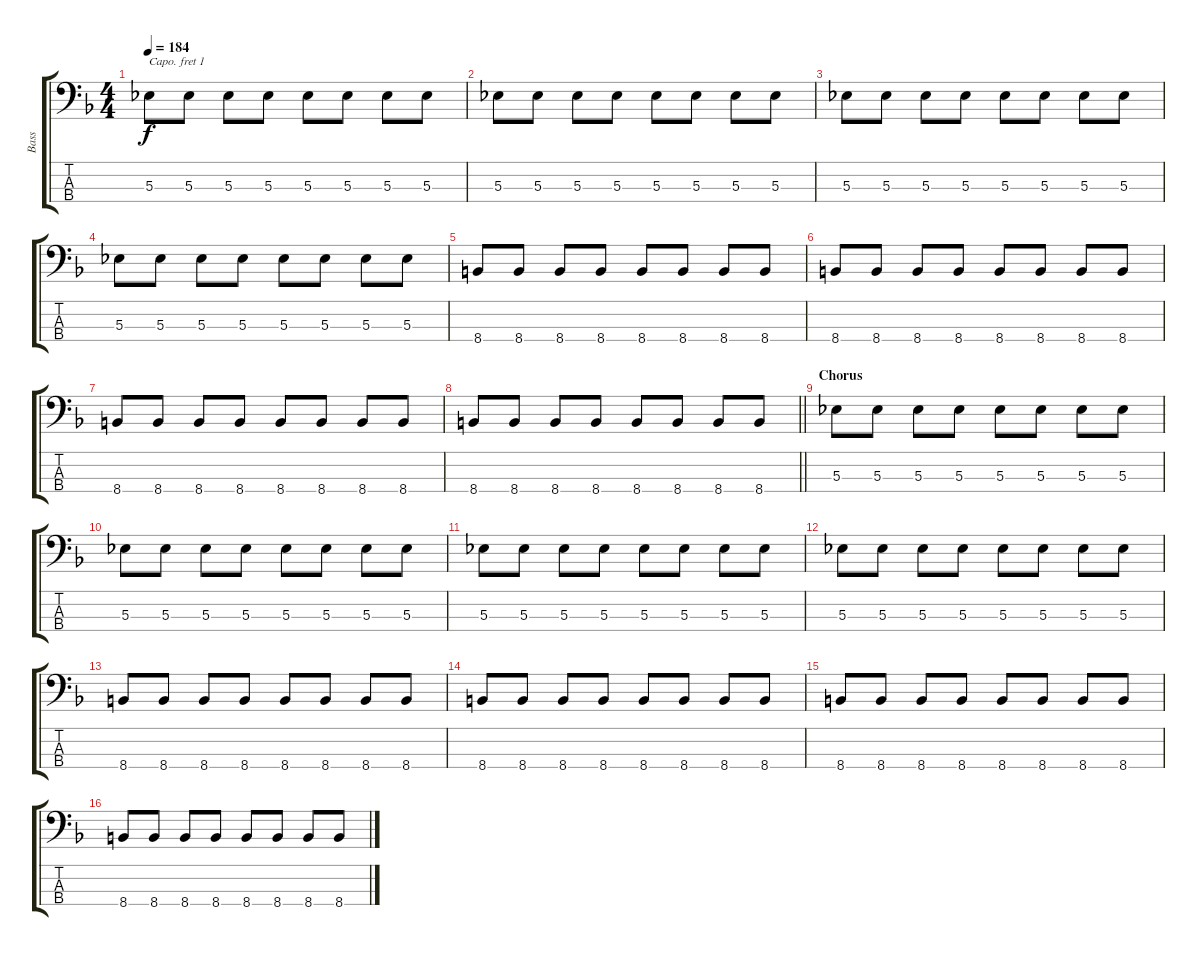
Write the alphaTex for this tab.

\track ("Bass" "Bass") {instrument electricbasspick}
\staff {score tabs}
\capo 1
\tuning (G2 D2 A1 D1) {hide}
\ts (4 4)
\tempo 184
\clef f4
\ks f
5.3.8{dy f} 5.3.8 5.3.8 5.3.8 5.3.8 5.3.8 5.3.8 5.3.8 |
5.3.8 5.3.8 5.3.8 5.3.8 5.3.8 5.3.8 5.3.8 5.3.8 |
5.3.8 5.3.8 5.3.8 5.3.8 5.3.8 5.3.8 5.3.8 5.3.8 |
5.3.8 5.3.8 5.3.8 5.3.8 5.3.8 5.3.8 5.3.8 5.3.8 |
8.4.8 8.4.8 8.4.8 8.4.8 8.4.8 8.4.8 8.4.8 8.4.8 |
8.4.8 8.4.8 8.4.8 8.4.8 8.4.8 8.4.8 8.4.8 8.4.8 |
8.4.8 8.4.8 8.4.8 8.4.8 8.4.8 8.4.8 8.4.8 8.4.8 |
\barLineRight lightlight
8.4.8 8.4.8 8.4.8 8.4.8 8.4.8 8.4.8 8.4.8 8.4.8 |
\section ("" "Chorus")
5.3.8 5.3.8 5.3.8 5.3.8 5.3.8 5.3.8 5.3.8 5.3.8 |
5.3.8 5.3.8 5.3.8 5.3.8 5.3.8 5.3.8 5.3.8 5.3.8 |
5.3.8 5.3.8 5.3.8 5.3.8 5.3.8 5.3.8 5.3.8 5.3.8 |
5.3.8 5.3.8 5.3.8 5.3.8 5.3.8 5.3.8 5.3.8 5.3.8 |
8.4.8 8.4.8 8.4.8 8.4.8 8.4.8 8.4.8 8.4.8 8.4.8 |
8.4.8 8.4.8 8.4.8 8.4.8 8.4.8 8.4.8 8.4.8 8.4.8 |
8.4.8 8.4.8 8.4.8 8.4.8 8.4.8 8.4.8 8.4.8 8.4.8 |
8.4.8 8.4.8 8.4.8 8.4.8 8.4.8 8.4.8 8.4.8 8.4.8
